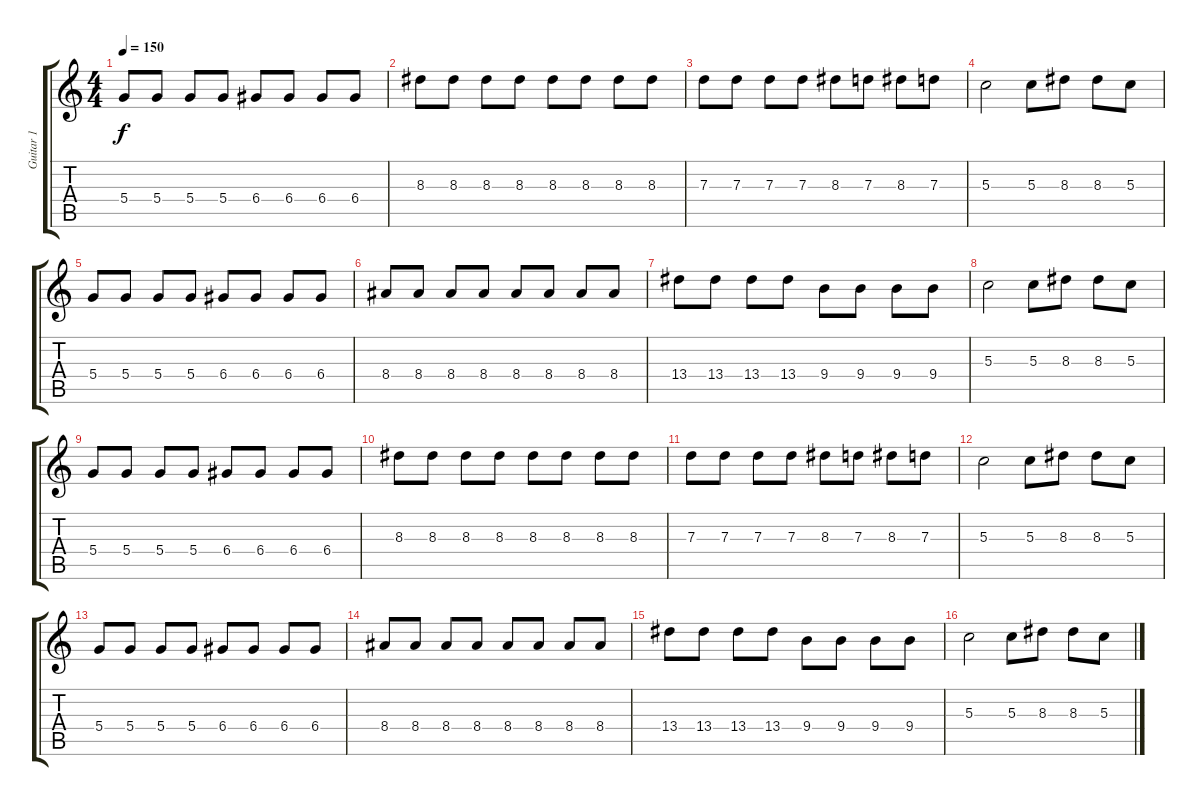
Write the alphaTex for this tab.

\track ("Guitar 1" "Guitar 1") {instrument distortionguitar}
\staff {score tabs}
\tuning (E4 B3 G3 D3 A2 D2) {hide}
\ts (4 4)
\tempo 150
\clef g2
\ks c
5.4.8{dy f} 5.4.8 5.4.8 5.4.8 6.4.8 6.4.8 6.4.8 6.4.8 |
8.3.8 8.3.8 8.3.8 8.3.8 8.3.8 8.3.8 8.3.8 8.3.8 |
7.3.8 7.3.8 7.3.8 7.3.8 8.3.8 7.3.8 8.3.8 7.3.8 |
5.3.2 5.3.8 8.3.8 8.3.8 5.3.8 |
5.4.8 5.4.8 5.4.8 5.4.8 6.4.8 6.4.8 6.4.8 6.4.8 |
8.4.8 8.4.8 8.4.8 8.4.8 8.4.8 8.4.8 8.4.8 8.4.8 |
13.4.8 13.4.8 13.4.8 13.4.8 9.4.8 9.4.8 9.4.8 9.4.8 |
5.3.2 5.3.8 8.3.8 8.3.8 5.3.8 |
5.4.8 5.4.8 5.4.8 5.4.8 6.4.8 6.4.8 6.4.8 6.4.8 |
8.3.8 8.3.8 8.3.8 8.3.8 8.3.8 8.3.8 8.3.8 8.3.8 |
7.3.8 7.3.8 7.3.8 7.3.8 8.3.8 7.3.8 8.3.8 7.3.8 |
5.3.2 5.3.8 8.3.8 8.3.8 5.3.8 |
5.4.8 5.4.8 5.4.8 5.4.8 6.4.8 6.4.8 6.4.8 6.4.8 |
8.4.8 8.4.8 8.4.8 8.4.8 8.4.8 8.4.8 8.4.8 8.4.8 |
13.4.8 13.4.8 13.4.8 13.4.8 9.4.8 9.4.8 9.4.8 9.4.8 |
5.3.2 5.3.8 8.3.8 8.3.8 5.3.8
